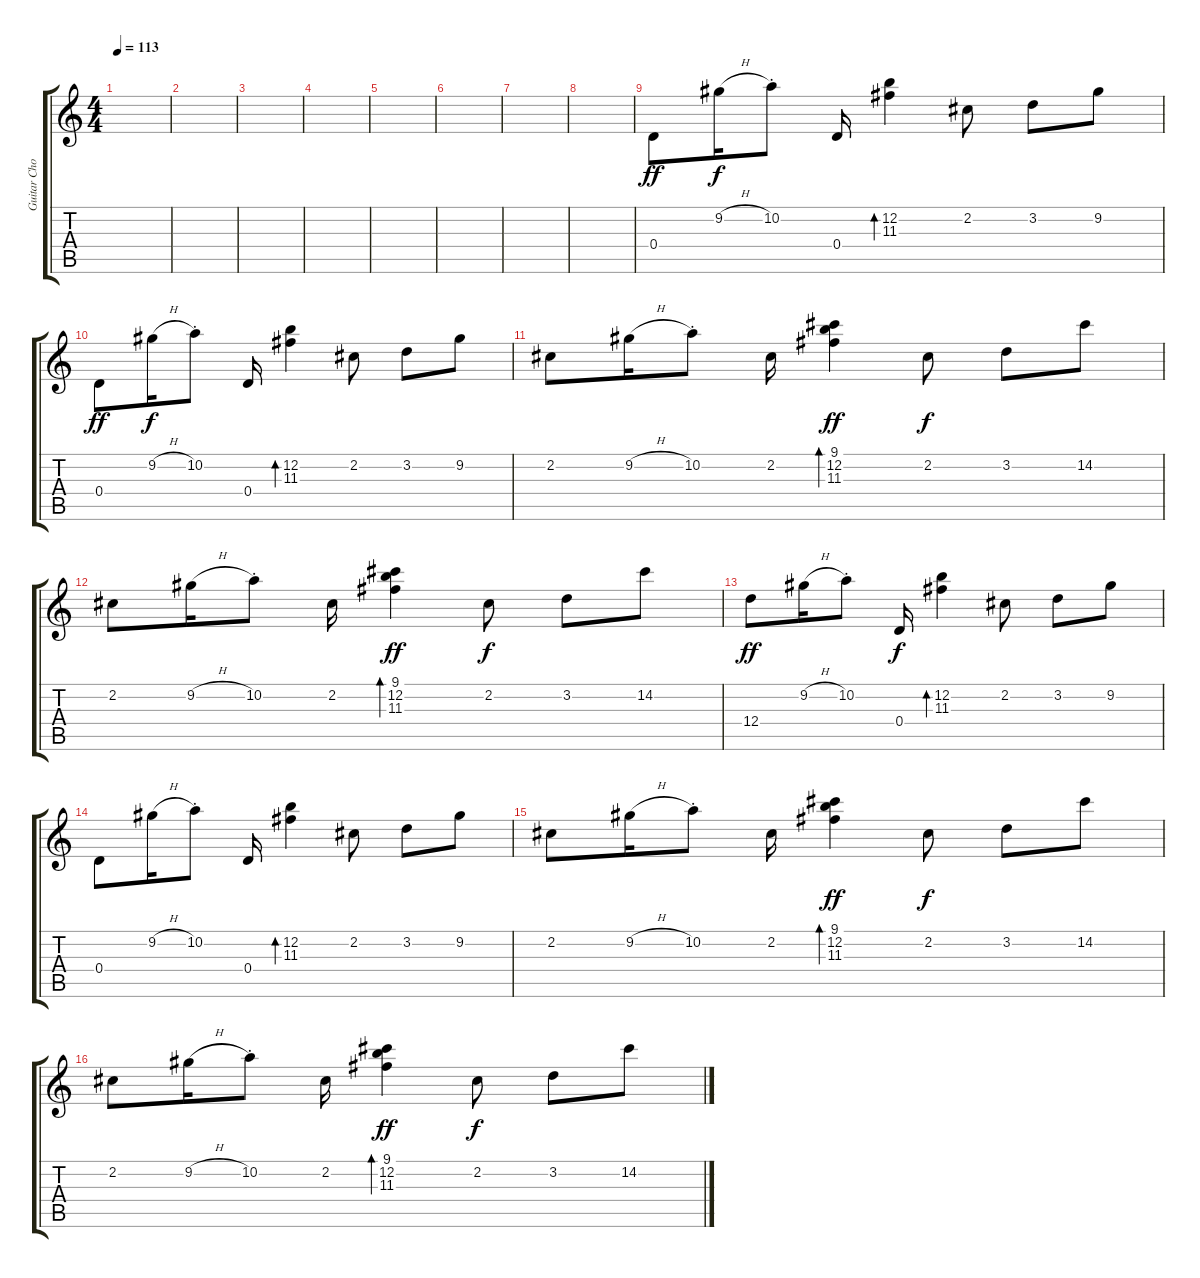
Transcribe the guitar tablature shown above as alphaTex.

\track ("Guitar Chords" "Guitar Cho") {instrument acousticguitarsteel}
\staff {score tabs}
\tuning (E4 B3 G3 D3 A2 E2) {hide}
\ts (4 4)
\tempo 113
\clef g2
\ks c
|
|
|
|
|
|
|
|
0.4.8{dy ff} 9.2{h}.16{dy f} 10.2{st}.8 0.4.16 (12.2 11.3).4{bd 240} 2.2.8 3.2.8 9.2.8 |
0.4.8{dy ff} 9.2{h}.16{dy f} 10.2{st}.8 0.4.16 (12.2 11.3).4{bd 240} 2.2.8 3.2.8 9.2.8 |
2.2.8 9.2{h}.16 10.2{st}.8 2.2.16 (9.1 12.2 11.3).4{bd 120 dy ff} 2.2.8{dy f} 3.2.8 14.2.8 |
2.2.8 9.2{h}.16 10.2{st}.8 2.2.16 (9.1 12.2 11.3).4{bd 120 dy ff} 2.2.8{dy f} 3.2.8 14.2.8 |
12.4.8{dy ff} 9.2{h}.16 10.2{st}.8 0.4.16{dy f} (12.2 11.3).4{bd 240} 2.2.8 3.2.8 9.2.8 |
0.4.8 9.2{h}.16 10.2{st}.8 0.4.16 (12.2 11.3).4{bd 240} 2.2.8 3.2.8 9.2.8 |
2.2.8 9.2{h}.16 10.2{st}.8 2.2.16 (9.1 12.2 11.3).4{bd 120 dy ff} 2.2.8{dy f} 3.2.8 14.2.8 |
2.2.8 9.2{h}.16 10.2{st}.8 2.2.16 (9.1 12.2 11.3).4{bd 120 dy ff} 2.2.8{dy f} 3.2.8 14.2.8
